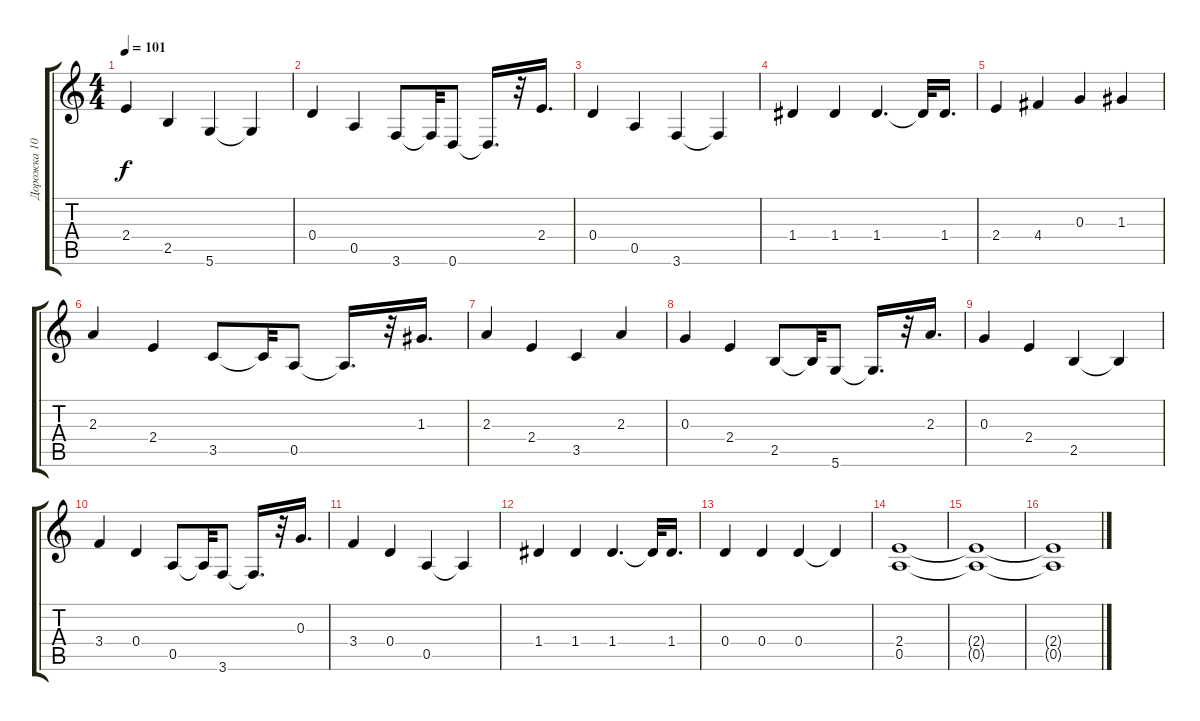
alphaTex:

\track ("Дорожка 10" "Дорожка 10") {instrument overdrivenguitar}
\staff {score tabs}
\tuning (E4 B3 G3 D3 A2 D2) {hide}
\ts (4 4)
\tempo 101
\clef g2
\ks c
2.4.4{dy f} 2.5.4 5.6.4 5.6{t}.4 |
0.4.4 0.5.4 3.6.8 3.6{t}.32 0.6.8 0.6{t}.16{d} r.32 2.4.16{d} |
0.4.4 0.5.4 3.6.4 3.6{t}.4 |
1.4.4 1.4.4 1.4.4{d} 1.4{t}.32 1.4.16{d} |
2.4.4 4.4.4 0.3.4 1.3.4 |
2.3.4 2.4.4 3.5.8 3.5{t}.32 0.5.8 0.5{t}.16{d} r.32 1.3.16{d} |
2.3.4 2.4.4 3.5.4 2.3.4 |
0.3.4 2.4.4 2.5.8 2.5{t}.32 5.6.8 5.6{t}.16{d} r.32 2.3.16{d} |
0.3.4 2.4.4 2.5.4 2.5{t}.4 |
3.4.4 0.4.4 0.5.8 0.5{t}.32 3.6.8 3.6{t}.16{d} r.32 0.3.16{d} |
3.4.4 0.4.4 0.5.4 0.5{t}.4 |
1.4.4 1.4.4 1.4.4{d} 1.4{t}.32 1.4.16{d} |
0.4.4 0.4.4 0.4.4 0.4{t}.4 |
(2.4 0.5).1 |
(2.4{t} 0.5{t}).1 |
(2.4{t} 0.5{t}).1
